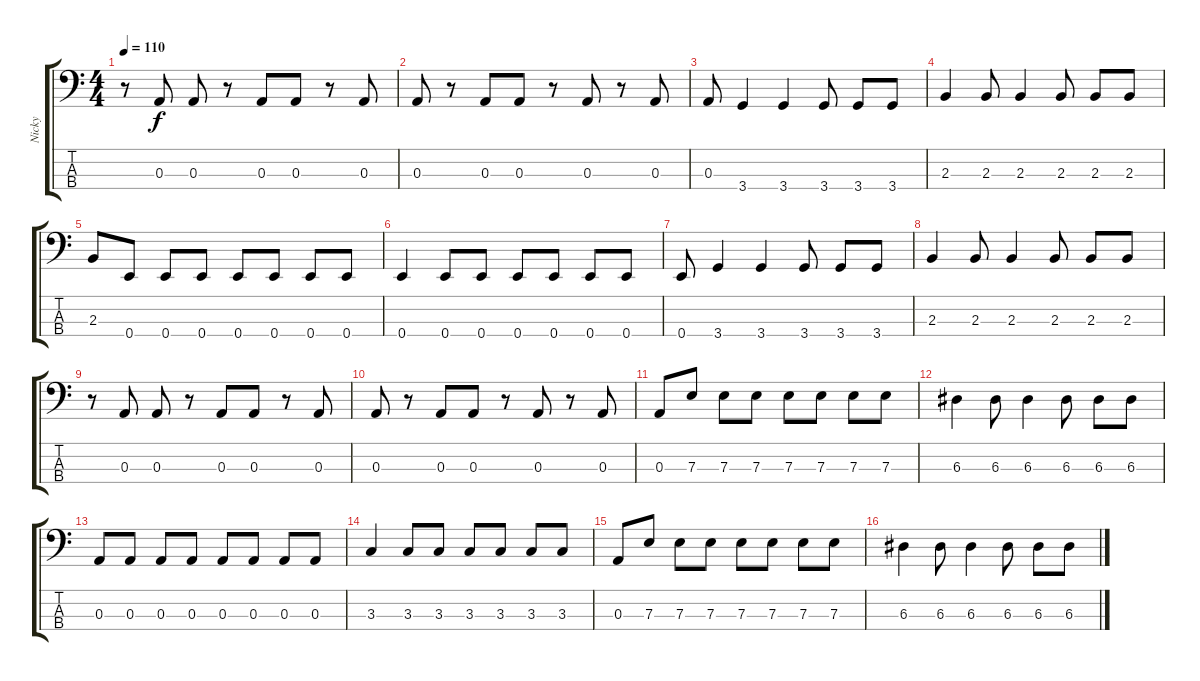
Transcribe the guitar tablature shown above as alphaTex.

\track ("Nicky" "Nicky") {instrument electricbassfinger}
\staff {score tabs}
\tuning (G2 D2 A1 E1) {hide}
\ts (4 4)
\tempo 110
\clef f4
\ks c
r.8{dy f} 0.3.8 0.3.8 r.8 0.3.8 0.3.8 r.8 0.3.8 |
0.3.8 r.8 0.3.8 0.3.8 r.8 0.3.8 r.8 0.3.8 |
0.3.8 3.4.4 3.4.4 3.4.8 3.4.8 3.4.8 |
2.3.4 2.3.8 2.3.4 2.3.8 2.3.8 2.3.8 |
2.3.8 0.4.8 0.4.8 0.4.8 0.4.8 0.4.8 0.4.8 0.4.8 |
0.4.4 0.4.8 0.4.8 0.4.8 0.4.8 0.4.8 0.4.8 |
0.4.8 3.4.4 3.4.4 3.4.8 3.4.8 3.4.8 |
2.3.4 2.3.8 2.3.4 2.3.8 2.3.8 2.3.8 |
r.8 0.3.8 0.3.8 r.8 0.3.8 0.3.8 r.8 0.3.8 |
0.3.8 r.8 0.3.8 0.3.8 r.8 0.3.8 r.8 0.3.8 |
0.3.8 7.3.8 7.3.8 7.3.8 7.3.8 7.3.8 7.3.8 7.3.8 |
6.3.4 6.3.8 6.3.4 6.3.8 6.3.8 6.3.8 |
0.3.8 0.3.8 0.3.8 0.3.8 0.3.8 0.3.8 0.3.8 0.3.8 |
3.3.4 3.3.8 3.3.8 3.3.8 3.3.8 3.3.8 3.3.8 |
0.3.8 7.3.8 7.3.8 7.3.8 7.3.8 7.3.8 7.3.8 7.3.8 |
6.3.4 6.3.8 6.3.4 6.3.8 6.3.8 6.3.8
